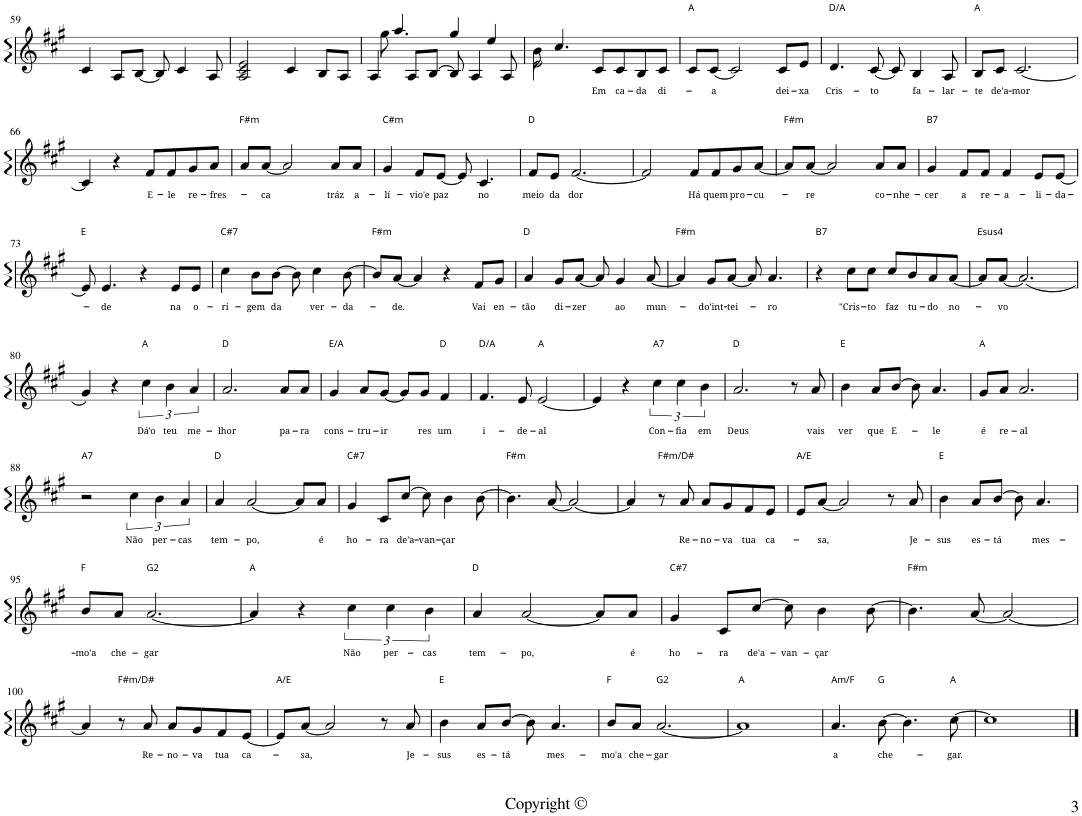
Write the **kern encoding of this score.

**kern	**text
*part1	*part1
*staff1	*staff1
*I"P1	*
!!LO:PB:g=z
*clefG2	*
*k[f#c#g#]	*
*A:	*
*M4/4	*
=59	=59
4c#/	.
8A/L	.
[8B/J	.
8B/]	.
4c#/	.
8A/	.
=60	=60
2A/ 2c#/ 2e/	.
4c#/	.
8B/L	.
8A/J	.
=61	=61
*^	*
4A/	8gg#\	.
.	4.aa/	.
8A/L	.	.
[8B/J	.	.
8B/]	4gg#/	.
4A/	.	.
.	4ee/	.
8A/	.	.
=62	=62	=62
*	*^	*
2ryy	8b\	2e\	.
.	4.cc#/	.	.
!	!	!	!LO:LY:b
8c#/L	2ryy	2ryy	Em
!	!	!	!LO:LY:b
8c#/	.	.	ca-
!	!	!	!LO:LY:b
8B/	.	.	-da
!	!	!	!LO:LY:b
8c#/J	.	.	di-
*v	*v	*v	*
=63	=63
!LO:TX:a:t=A	!
8c#/L	.
!	!LO:LY:b
[8c#/J	-a
2c#/]	.
!	!LO:LY:b
8c#/L	dei-
!	!LO:LY:b
8e/J	-xa
=64	=64
!LO:TX:a:t=D/A	!
!	!LO:LY:b
4.d/	Cris-
!	!LO:LY:b
[8c#/	-to
8c#/]	.
!	!LO:LY:b
4B/	fa-
!	!LO:LY:b
8A/	-lar-
=65	=65
!LO:TX:a:t=A	!
!	!LO:LY:b
8B/L	-te
!	!LO:LY:b
8c#/J	de'a-
!	!LO:LY:b
[2.c#/	-mor
!!LO:LB:g=z
=66	=66
4c#/]	.
4r	.
!	!LO:LY:b
8f#/L	E-
!	!LO:LY:b
8f#/	-le
!	!LO:LY:b
8g#/	re-
!	!LO:LY:b
8a/J	-fres-
=67	=67
!LO:TX:a:t=F#m	!
8a/L	.
!	!LO:LY:b
[8a/J	-ca
2a/]	.
!	!LO:LY:b
8a/L	tráz
!	!LO:LY:b
8a/J	a-
=68	=68
!LO:TX:a:t=C#m	!
!	!LO:LY:b
4g#/	-lí-
!	!LO:LY:b
8f#/L	-vio'e
!	!LO:LY:b
[8e/J	paz
8e/]	.
!	!LO:LY:b
4.c#/	no
=69	=69
!LO:TX:a:t=D	!
!	!LO:LY:b
8f#/L	meio
!	!LO:LY:b
8e/J	da
!	!LO:LY:b
[2.f#/	dor
=70	=70
2f#/]	.
!	!LO:LY:b
8f#/L	Há
!	!LO:LY:b
8f#/	quem
!	!LO:LY:b
8g#/	pro-
!	!LO:LY:b
[8a/J	-cu-
=71	=71
!LO:TX:a:t=F#m	!
8a/L]	.
!	!LO:LY:b
[8a/J	-re
2a/]	.
!	!LO:LY:b
8a/L	co-
!	!LO:LY:b
8a/J	-nhe-
=72	=72
!LO:TX:a:t=B7	!
!	!LO:LY:b
4g#/	-cer
!	!LO:LY:b
8f#/L	a
!	!LO:LY:b
8f#/J	re-
!	!LO:LY:b
4f#/	-a-
!	!LO:LY:b
8e/L	-li-
!	!LO:LY:b
[8e/J	-da-
!!LO:LB:g=z
=73	=73
!LO:TX:a:t=E	!
8e/]	.
!	!LO:LY:b
4.e/	-de
4r	.
!	!LO:LY:b
8e/L	na
!	!LO:LY:b
8e/J	o-
=74	=74
!LO:TX:a:t=C#7	!
!	!LO:LY:b
4cc#\	-ri-
!	!LO:LY:b
8b\L	-gem
!	!LO:LY:b
[8b\J	da
8b\]	.
!	!LO:LY:b
4cc#\	ver-
!	!LO:LY:b
[8b\	-da-
=75	=75
!LO:TX:a:t=F#m	!
8b/L]	.
!	!LO:LY:b
[8a/J	-de.
4a/]	.
4r	.
!	!LO:LY:b
8f#/L	Vai
!	!LO:LY:b
8g#/J	en-
=76	=76
!LO:TX:a:t=D	!
!	!LO:LY:b
4a/	-tão
!	!LO:LY:b
8g#/L	di-
!	!LO:LY:b
[8a/J	-zer
8a/]	.
!	!LO:LY:b
4g#/	ao
!	!LO:LY:b
[8a/	mun-
=77	=77
!LO:TX:a:t=F#m	!
4a/]	.
!	!LO:LY:b
8g#/L	-do'int-
!	!LO:LY:b
[8a/J	-tei-
8a/]	.
!	!LO:LY:b
4.a/	-ro
=78	=78
!LO:TX:a:t=B7	!
4r	.
!	!LO:LY:b
8cc#\L	"Cris-
!	!LO:LY:b
8cc#\J	-to
!	!LO:LY:b
8cc#/L	faz
!	!LO:LY:b
8b/	tu-
!	!LO:LY:b
8a/	-do
!	!LO:LY:b
[8a/J	no-
=79	=79
!LO:TX:a:t=Esus4	!
8a/L]	.
!	!LO:LY:b
[8a/J	-vo
(2.a/]	.
!!LO:LB:g=z
=80	=80
4g#/)	.
4r	.
!LO:TX:a:t=A	!
!	!LO:LY:b
6cc#\	Dá'o
!	!LO:LY:b
6b\	teu
!	!LO:LY:b
6a/	me-
=81	=81
!LO:TX:a:t=D	!
!	!LO:LY:b
2.a/	-lhor
!	!LO:LY:b
8a/L	pa-
!	!LO:LY:b
8a/J	-ra
=82	=82
!LO:TX:a:t=E/A	!
!	!LO:LY:b
4g#/	cons-
!	!LO:LY:b
8a/L	-tru-
!	!LO:LY:b
[8g#/J	-ir
8g#/L]	.
!	!LO:LY:b
8g#/J	res
!LO:TX:a:t=D	!
!	!LO:LY:b
4f#/	um
=83	=83
!LO:TX:a:t=D/A	!
!	!LO:LY:b
4.f#/	i-
!	!LO:LY:b
8e/	-de-
!LO:TX:a:t=A	!
!	!LO:LY:b
[2e/	-al
=84	=84
4e/]	.
4r	.
!LO:TX:a:t=A7	!
!	!LO:LY:b
6cc#\	Con-
!	!LO:LY:b
6cc#\	-fia
!	!LO:LY:b
6b\	em
=85	=85
!LO:TX:a:t=D	!
!	!LO:LY:b
2.a/	Deus
8r	.
!	!LO:LY:b
8a/	vais
=86	=86
!LO:TX:a:t=E	!
!	!LO:LY:b
4b\	ver
!	!LO:LY:b
8a/L	que
!	!LO:LY:b
[8b/J	E-
8b\]	.
!	!LO:LY:b
4.a/	-le
=87	=87
!LO:TX:a:t=A	!
!	!LO:LY:b
8g#/L	é
!	!LO:LY:b
8a/J	re-
!	!LO:LY:b
2.a/	-al
!!LO:LB:g=z
=88	=88
!LO:TX:a:t=A7	!
2r	.
!	!LO:LY:b
6cc#\	Não
!	!LO:LY:b
6b\	per-
!	!LO:LY:b
6a/	-cas
=89	=89
!LO:TX:a:t=D	!
!	!LO:LY:b
4a/	tem-
!	!LO:LY:b
[2a/	-po,
8a/L]	.
!	!LO:LY:b
8a/J	é
=90	=90
!LO:TX:a:t=C#7	!
!	!LO:LY:b
4g#/	ho-
!	!LO:LY:b
8c#/L	-ra
!	!LO:LY:b
[8cc#/J	de'a-
!	!LO:LY:b
8cc#\]	-van-
!	!LO:LY:b
4b\	-çar
[8b\	.
=91	=91
!LO:TX:a:t=F#m	!
4.b\]	.
[8a/	.
2a/_	.
=92	=92
4a/]	.
!LO:TX:a:t=F#m/D#	!
8r	.
!	!LO:LY:b
8a/	Re-
!	!LO:LY:b
8a/L	-no-
!	!LO:LY:b
8g#/	-va
!	!LO:LY:b
8f#/	tua
!	!LO:LY:b
8e/J	ca-
=93	=93
!LO:TX:a:t=A/E	!
8e/L	.
!	!LO:LY:b
[8a/J	-sa,
2a/]	.
8r	.
!	!LO:LY:b
8a/	Je-
=94	=94
!LO:TX:a:t=E	!
!	!LO:LY:b
4b\	-sus
!	!LO:LY:b
8a/L	es-
!	!LO:LY:b
[8b/J	-tá
8b\]	.
!	!LO:LY:b
4.a/	mes-
!!LO:LB:g=z
=95	=95
!LO:TX:a:t=F	!
!	!LO:LY:b
8b/L	-mo'a
!	!LO:LY:b
8a/J	che-
!LO:TX:a:t=G2	!
!	!LO:LY:b
[2.a/	-gar
=96	=96
!LO:TX:a:t=A	!
4a/]	.
4r	.
!	!LO:LY:b
6cc#\	Não
!	!LO:LY:b
6cc#\	per-
!	!LO:LY:b
6b\	-cas
=97	=97
!LO:TX:a:t=D	!
!	!LO:LY:b
4a/	tem-
!	!LO:LY:b
[2a/	-po,
8a/L]	.
!	!LO:LY:b
8a/J	é
=98	=98
!LO:TX:a:t=C#7	!
!	!LO:LY:b
4g#/	ho-
!	!LO:LY:b
8c#/L	-ra
!	!LO:LY:b
[8cc#/J	de'a-
!	!LO:LY:b
8cc#\]	-van-
!	!LO:LY:b
4b\	-çar
[8b\	.
=99	=99
!LO:TX:a:t=F#m	!
4.b\]	.
[8a/	.
2a/_	.
!!LO:LB:g=z
=100	=100
4a/]	.
!LO:TX:a:t=F#m/D#	!
8r	.
!	!LO:LY:b
8a/	Re-
!	!LO:LY:b
8a/L	-no-
!	!LO:LY:b
8g#/	-va
!	!LO:LY:b
8f#/	tua
!	!LO:LY:b
[8e/J	ca-
=101	=101
!LO:TX:a:t=A/E	!
8e/L]	.
!	!LO:LY:b
[8a/J	-sa,
2a/]	.
8r	.
!	!LO:LY:b
8a/	Je-
=102	=102
!LO:TX:a:t=E	!
!	!LO:LY:b
4b\	-sus
!	!LO:LY:b
8a/L	es-
!	!LO:LY:b
[8b/J	-tá
8b\]	.
!	!LO:LY:b
4.a/	mes-
=103	=103
!LO:TX:a:t=F	!
!	!LO:LY:b
8b/L	-mo'a
!	!LO:LY:b
8a/J	che-
!LO:TX:a:t=G2	!
!	!LO:LY:b
[2.a/	-gar
=104	=104
!LO:TX:a:t=A	!
1a]	.
=105	=105
!LO:TX:a:t=Am/F	!
!	!LO:LY:b
4.a/	a
!LO:TX:a:t=G	!
!	!LO:LY:b
[8b\	che-
4.b\]	.
!LO:TX:a:t=A	!
!	!LO:LY:b
[8cc#\	-gar.
=106	=106
1cc#]	.
==	==
*-	*-
